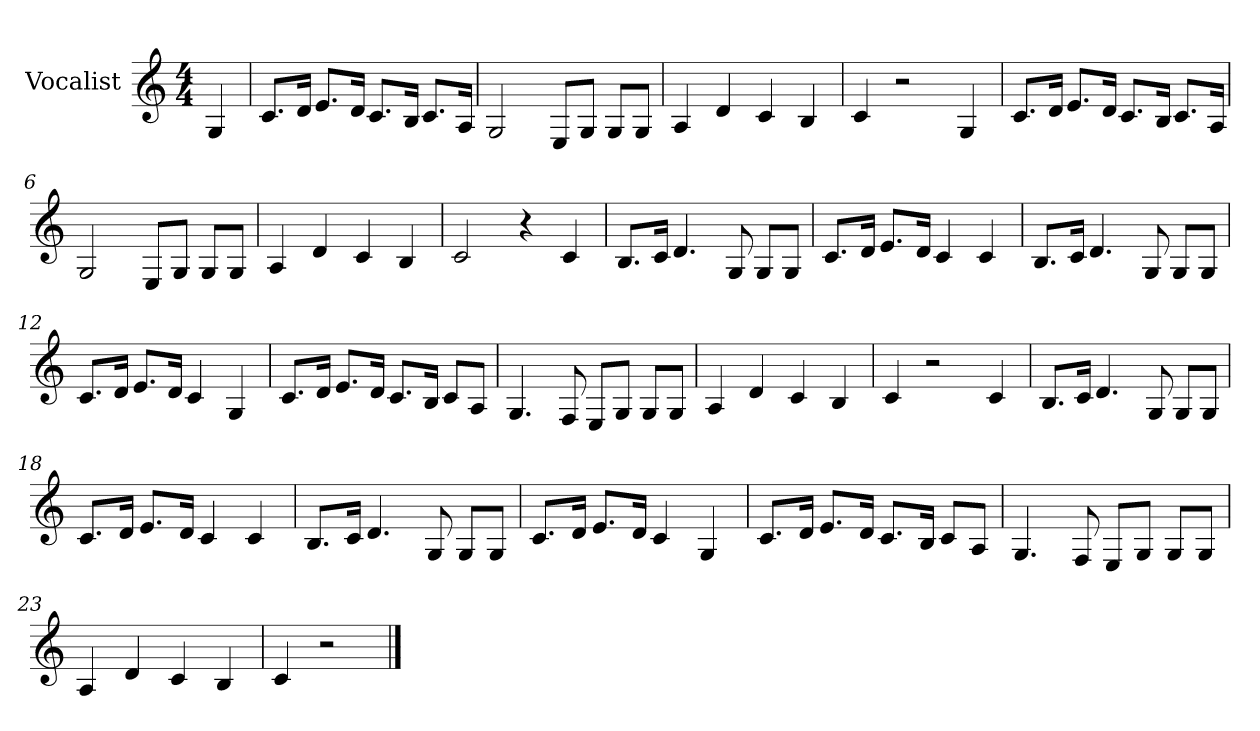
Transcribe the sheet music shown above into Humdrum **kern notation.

**kern
*part1
*staff1
*I"Vocalist
*k[]
*C:
*M4/4
=
4G
=1
8.cL
16dJk
8.eL
16dJk
8.cL
16BJk
8.cL
16AJk
=2
2G
8EL
8GJ
8GL
8GJ
=3
4A
4d
4c
4B
=4
4c
2r
4G
=5
8.cL
16dJk
8.eL
16dJk
8.cL
16BJk
8.cL
16AJk
=6
2G
8EL
8GJ
8GL
8GJ
=7
4A
4d
4c
4B
=8
2c
4r
4c
=9
8.BL
16cJk
4.d
8G
8GL
8GJ
=10
8.cL
16dJk
8.eL
16dJk
4c
4c
=11
8.BL
16cJk
4.d
8G
8GL
8GJ
=12
8.cL
16dJk
8.eL
16dJk
4c
4G
=13
8.cL
16dJk
8.eL
16dJk
8.cL
16BJk
8cL
8AJ
=14
4.G
8F
8EL
8GJ
8GL
8GJ
=15
4A
4d
4c
4B
=16
4c
2r
4c
=17
8.BL
16cJk
4.d
8G
8GL
8GJ
=18
8.cL
16dJk
8.eL
16dJk
4c
4c
=19
8.BL
16cJk
4.d
8G
8GL
8GJ
=20
8.cL
16dJk
8.eL
16dJk
4c
4G
=21
8.cL
16dJk
8.eL
16dJk
8.cL
16BJk
8cL
8AJ
=22
4.G
8F
8EL
8GJ
8GL
8GJ
=23
4A
4d
4c
4B
=24
4c
2r
==
*-
